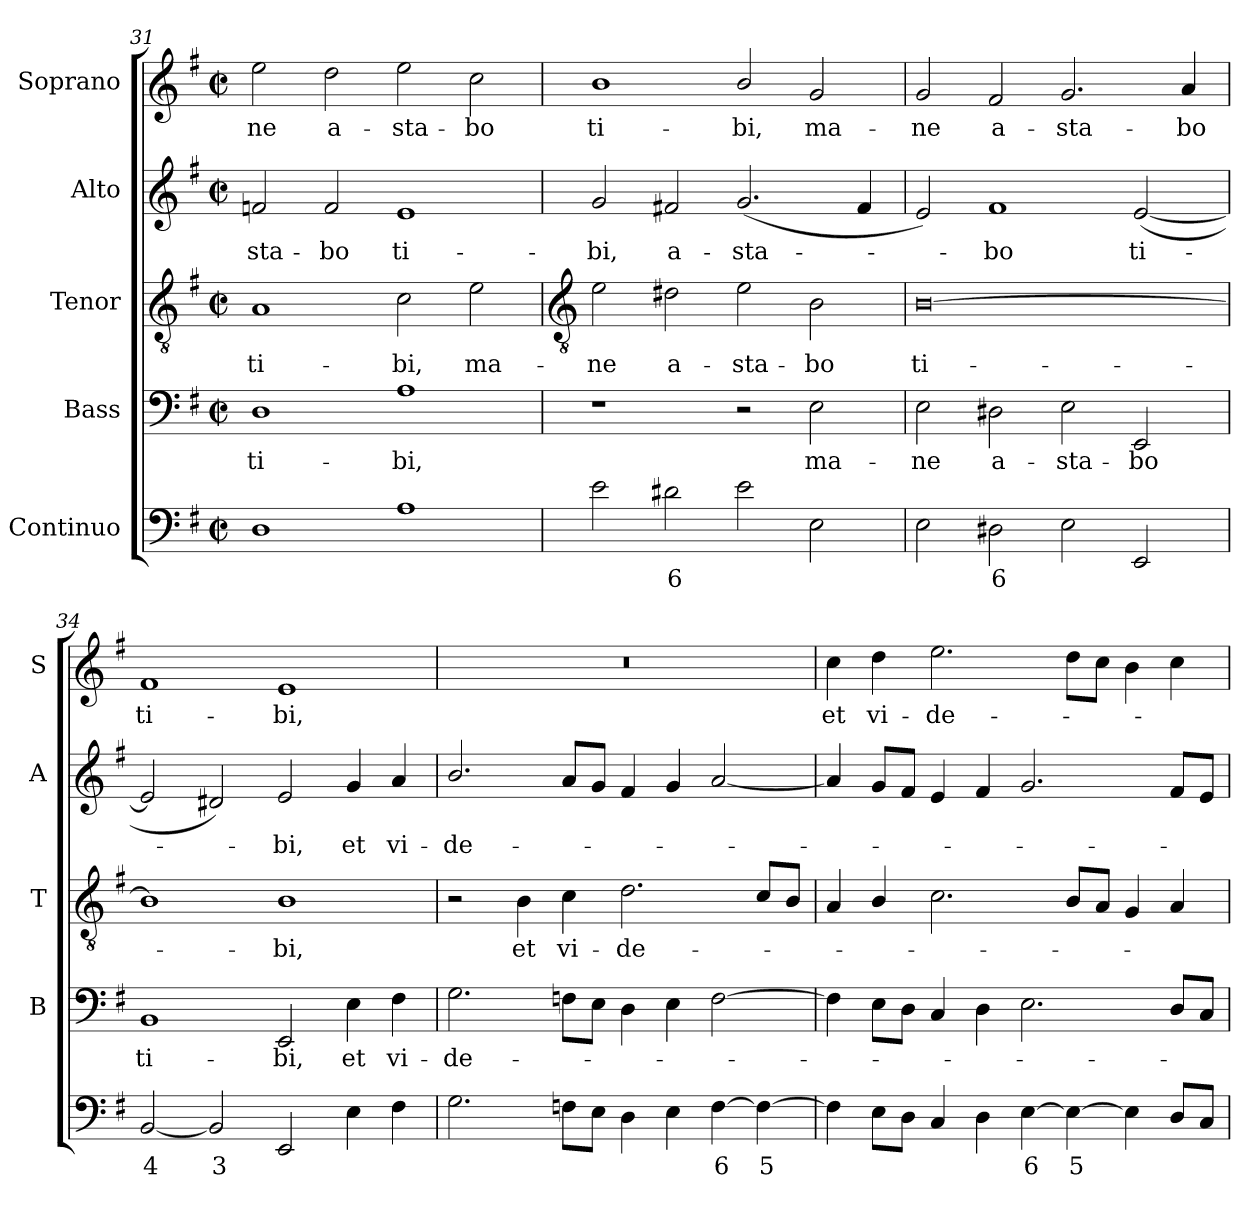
**kern	**text	**kern	**text	**kern	**text	**kern	**text	**kern	**text
*part5	*part5	*part4	*part4	*part3	*part3	*part2	*part2	*part1	*part1
*staff5	*staff5	*staff4	*staff4	*staff3	*staff3	*staff2	*staff2	*staff1	*staff1
*I"Continuo	*	*I"Bass	*	*I"Tenor	*	*I"Alto	*	*I"Soprano	*
*	*	*I'B	*	*I'T	*	*I'A	*	*I'S	*
*clefF4	*	*clefF4	*	*clefGv2	*	*clefG2	*	*clefG2	*
*k[f#]	*	*k[f#]	*	*k[f#]	*	*k[f#]	*	*k[f#]	*
*G:	*	*G:	*	*G:	*	*G:	*	*G:	*
*M4/2	*	*M4/2	*	*M4/2	*	*M4/2	*	*M4/2	*
*met(c|)	*	*met(c|)	*	*met(c|)	*	*met(c|)	*	*met(c|)	*
=31	=31	=31	=31	=31	=31	=31	=31	=31	=31
!	!	!	!LO:LY:b	!	!LO:LY:b	!	!LO:LY:b	!	!LO:LY:b
1D	.	1D	ti-	1A	ti-	2fn	-sta-	2ee	-ne
!	!	!	!	!	!	!	!LO:LY:b	!	!LO:LY:b
.	.	.	.	.	.	2f	-bo	2dd	a-
!	!	!	!LO:LY:b	!	!LO:LY:b	!	!LO:LY:b	!	!LO:LY:b
1A	.	1A	-bi,	2c	-bi,	1e	ti-	2ee	-sta-
!	!	!	!	!	!LO:LY:b	!	!	!	!LO:LY:b
.	.	.	.	2e	ma-	.	.	2cc	-bo
!!LO:LB:g=z
=32	=32	=32	=32	=32	=32	=32	=32	=32	=32
*	*	*	*	*clefGv2	*	*	*	*	*
!	!	!	!	!	!LO:LY:b	!	!LO:LY:b	!	!LO:LY:b
2e	.	1r	.	2e	-ne	2g	-bi,	1b	ti-
!	!LO:LY:b	!	!	!	!LO:LY:b	!	!LO:LY:b	!	!
2d#X	6	.	.	2d#X	a-	2f#X	a-	.	.
!	!	!	!	!	!LO:LY:b	!	!LO:LY:b	!	!LO:LY:b
2e	.	2r	.	2e	-sta-	(<2.g	-sta-	2b/	-bi,
!	!	!	!LO:LY:b	!	!LO:LY:b	!	!	!	!LO:LY:b
2E	.	2E	ma-	2B	-bo	.	.	2g	ma-
.	.	.	.	.	.	4f#	.	.	.
=33	=33	=33	=33	=33	=33	=33	=33	=33	=33
!	!	!	!LO:LY:b	!	!LO:LY:b	!	!	!	!LO:LY:b
2E	.	2E	-ne	[0B	ti-	2e)	.	2g	-ne
!	!LO:LY:b	!	!LO:LY:b	!	!	!	!LO:LY:b	!	!LO:LY:b
2D#X	6	2D#X	a-	.	.	1f#	bo	2f#	a-
!	!	!	!LO:LY:b	!	!	!	!	!	!LO:LY:b
2E	.	2E	-sta-	.	.	.	.	2.g	-sta-
!	!	!	!LO:LY:b	!	!	!	!LO:LY:b	!	!
2EE	.	2EE	-bo	.	.	(<[2e	ti-	.	.
!	!	!	!	!	!	!	!	!	!LO:LY:b
.	.	.	.	.	.	.	.	4a	-bo
=34	=34	=34	=34	=34	=34	=34	=34	=34	=34
!	!LO:LY:b	!	!LO:LY:b	!	!	!	!	!	!LO:LY:b
[2BB	4	1BB	ti-	1B]	.	2e]	.	1f#	ti-
!	!LO:LY:b	!	!	!	!	!	!	!	!
2BB]	3	.	.	.	.	2d#X)	.	.	.
!	!	!	!LO:LY:b	!	!LO:LY:b	!	!LO:LY:b	!	!LO:LY:b
2EE	.	2EE	-bi,	1B	bi,	2e	bi,	1e	-bi,
!	!	!	!LO:LY:b	!	!	!	!LO:LY:b	!	!
4E	.	4E	et	.	.	4g	et	.	.
!	!	!	!LO:LY:b	!	!	!	!LO:LY:b	!	!
4F#	.	4F#	vi-	.	.	4a	vi-	.	.
=35	=35	=35	=35	=35	=35	=35	=35	=35	=35
!	!	!	!LO:LY:b	!	!	!	!LO:LY:b	!	!
2.G	.	2.G	-de-	2r	.	2.b/	-de-	0r	.
!	!	!	!	!	!LO:LY:b	!	!	!	!
.	.	.	.	4B	et	.	.	.	.
!	!	!	!	!	!LO:LY:b	!	!	!	!
8FnL	.	8FnL	.	4c	vi-	8aL	.	.	.
8EJ	.	8EJ	.	.	.	8gJ	.	.	.
!	!	!	!	!	!LO:LY:b	!	!	!	!
4D	.	4D	.	2.d	-de-	4f#	.	.	.
4E	.	4E	.	.	.	4g	.	.	.
!	!LO:LY:b	!	!	!	!	!	!	!	!
[4F	6	[2F	.	.	.	[2a	.	.	.
!	!LO:LY:b	!	!	!	!	!	!	!	!
4F_	5	.	.	8c/L	.	.	.	.	.
.	.	.	.	8B/J	.	.	.	.	.
=36	=36	=36	=36	=36	=36	=36	=36	=36	=36
!	!	!	!	!	!	!	!	!	!LO:LY:b
4F]	.	4F]	.	4A	.	4a]	.	4cc	et
!	!	!	!	!	!	!	!	!	!LO:LY:b
8EL	.	8EL	.	4B/	.	8gL	.	4dd	vi-
8DJ	.	8DJ	.	.	.	8f#J	.	.	.
!	!	!	!	!	!	!	!	!	!LO:LY:b
4C	.	4C	.	2.c	.	4e	.	2.ee	-de-
4D	.	4D	.	.	.	4f#	.	.	.
!	!LO:LY:b	!	!	!	!	!	!	!	!
[4E	6	2.E	.	.	.	2.g	.	.	.
!	!LO:LY:b	!	!	!	!	!	!	!	!
4E_	5	.	.	8BL	.	.	.	8ddL	.
.	.	.	.	8AJ	.	.	.	8ccJ	.
4E]	.	.	.	4G	.	.	.	4b	.
8DL	.	8DL	.	4A	.	8f#L	.	4cc	.
8CJ	.	8CJ	.	.	.	8eJ	.	.	.
=	=	=	=	=	=	=	=	=	=
*-	*-	*-	*-	*-	*-	*-	*-	*-	*-
